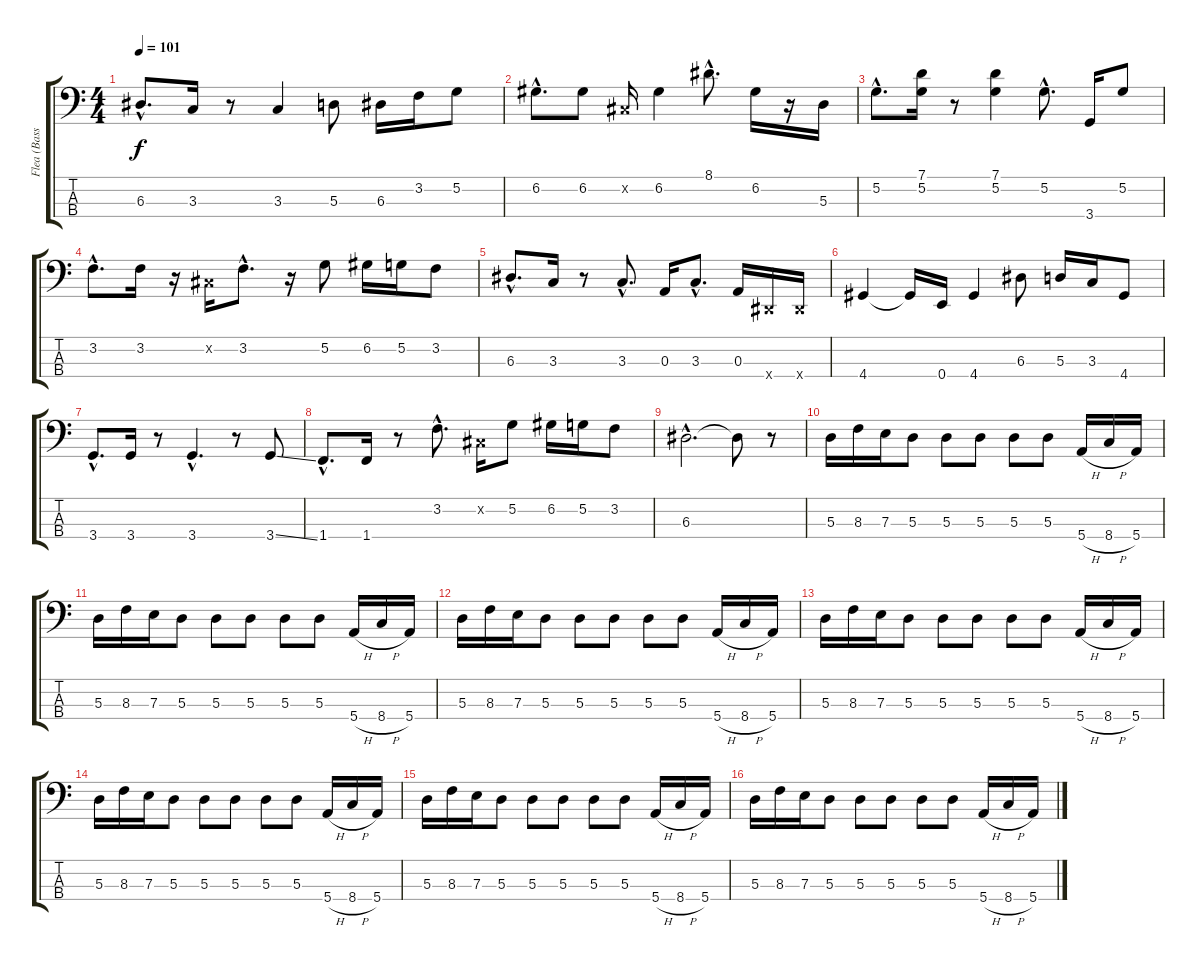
\track ("Flea (Bass)" "Flea (Bass") {instrument slapbass1}
\staff {score tabs}
\tuning (G2 D2 A1 E1) {hide}
\ts (4 4)
\tempo 101
\clef f4
\ks c
6.3{hac}.8{d dy f} 3.3.16 r.8 3.3.4 5.3.8 6.3.16 3.2.16 5.2.8 |
6.2{hac}.8{d} 6.2.8 -1.2{x}.16 6.2.4 8.1{hac}.8{d} 6.2.16 r.16 5.3.16 |
5.2{hac}.8{d} (7.1 5.2).16 r.8 (7.1 5.2).4 5.2{hac}.8{d} 3.4.16 5.2.8 |
3.2{hac}.8{d} 3.2.16 r.16 -1.2{x}.16 3.2{hac}.8{d} r.16 5.2.8 6.2.16 5.2.16 3.2.8 |
6.3{hac}.8{d} 3.3.16 r.8 3.3{hac}.8{d} 0.3.16 3.3{hac}.8{d} 0.3.16 -1.4{x}.16 -1.4{x}.16 |
4.4.4 4.4{t}.16 0.4.16 4.4.4 6.3.8 5.3.16 3.3.16 4.4.8 |
3.4{hac}.8{d} 3.4.16 r.8 3.4{hac}.4{d} r.8 3.4{ss}.8 |
1.4{hac}.8{d} 1.4.16 r.8 3.2{hac}.8{d} -1.2{x}.16 5.2.8 6.2.16 5.2.16 3.2.8 |
6.3{hac}.2{d} 6.3{t}.8 r.8 |
5.3.16 8.3.16 7.3.16 5.3.8 5.3.8 5.3.8 5.3.8 5.3.8 5.4{h}.16 8.4{h}.16 5.4.16 |
5.3.16 8.3.16 7.3.16 5.3.8 5.3.8 5.3.8 5.3.8 5.3.8 5.4{h}.16 8.4{h}.16 5.4.16 |
5.3.16 8.3.16 7.3.16 5.3.8 5.3.8 5.3.8 5.3.8 5.3.8 5.4{h}.16 8.4{h}.16 5.4.16 |
5.3.16 8.3.16 7.3.16 5.3.8 5.3.8 5.3.8 5.3.8 5.3.8 5.4{h}.16 8.4{h}.16 5.4.16 |
5.3.16 8.3.16 7.3.16 5.3.8 5.3.8 5.3.8 5.3.8 5.3.8 5.4{h}.16 8.4{h}.16 5.4.16 |
5.3.16 8.3.16 7.3.16 5.3.8 5.3.8 5.3.8 5.3.8 5.3.8 5.4{h}.16 8.4{h}.16 5.4.16 |
5.3.16 8.3.16 7.3.16 5.3.8 5.3.8 5.3.8 5.3.8 5.3.8 5.4{h}.16 8.4{h}.16 5.4.16
